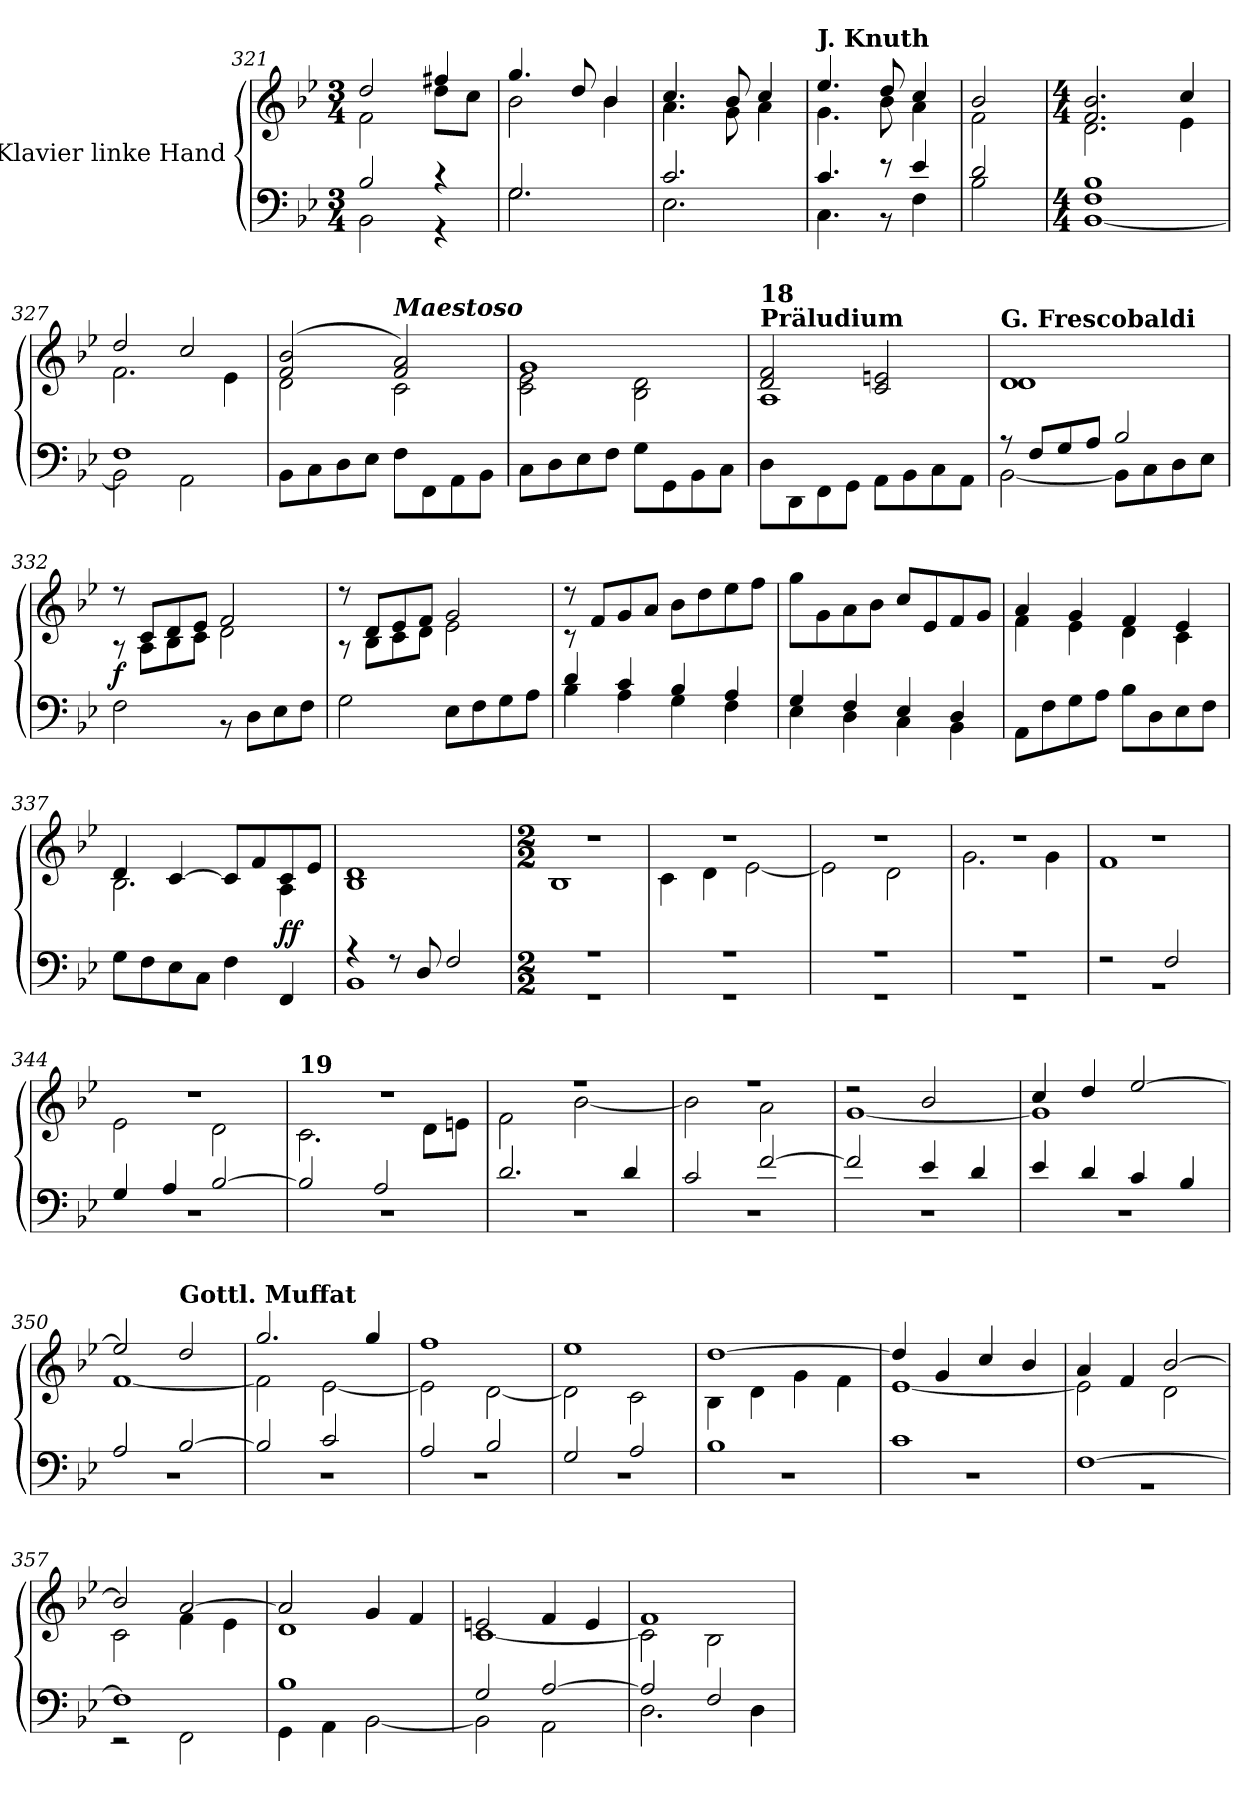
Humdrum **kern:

**kern	**kern	**dynam
*part1	*part1	*part1
*staff2	*staff1	*staff1/2
*I"Klavier linke Hand	*	*
*clefF4	*clefG2	*
*k[b-e-]	*k[b-e-]	*
*M3/4	*M3/4	*
=321	=321	=321
*^	*^	*
2B-/	2BB-\	2dd/	2f\	.
4r	4r	4ff#X/	8dd\L	.
.	.	.	8cc\J	.
=322	=322	=322	=322	=322
2.G/	2.G\	4.gg/	2b-\	.
.	.	8dd/	.	.
.	.	4b-/	4b-\	.
=323	=323	=323	=323	=323
2.c/	2.E-\	4.cc/	4.a\	.
.	.	8b-/	8g\	.
.	.	4cc/	4a\	.
!!LO:LB:g=z	!!
=324	=324	=324	=324	=324
!	!	!LO:TX:a:B:t=J. Knuth	!	!
4.c/	4.C\	4.ee-/	4.g\	.
8r	8r	8dd/	8b-\	.
4e-/	4F\	4cc/	4a\	.
=325	=325	=325	=325	=325
2d/	2B-\	2b-/	2f\	.
!!LO:LB:g=z	!!
=326	=326	=326	=326	=326
*M4/4	*	*M4/4	*	*
1F 1B-	[1BB-	2.f/ 2.b-/	2.d\	.
.	.	4cc/	4e-\	.
=327	=327	=327	=327	=327
1F	2BB-\]	2dd/	2.f\	.
.	2AA\	2cc/	.	.
.	.	.	4e-\	.
=328	=328	=328	=328	=328
2ryy	8BB-\L	(2f/ 2b-/	2d\	.
.	8C\	.	.	.
.	8D\	.	.	.
.	8E-\J	.	.	.
!	!	!LO:TX:a:Bi:t=Maestoso	!	!
2ryy	8F\L	2f/ 2a/)	2c\	.
.	8FF\	.	.	.
.	8AA\	.	.	.
.	8BB-\J	.	.	.
=329	=329	=329	=329	=329
2ryy	8C\L	1g	2c\ 2e-\	.
.	8D\	.	.	.
.	8E-\	.	.	.
.	8F\J	.	.	.
2ryy	8G\L	.	2B-\ 2d\	.
.	8GG\	.	.	.
.	8BB-\	.	.	.
.	8C\J	.	.	.
!!LO:LB:g=z	!!
=330	=330	=330	=330	=330
!	!	!LO:TX:a:B:t=Präludium	!	!
!	!	!LO:TX:a:B:t=18	!	!
2ryy	8D\L	2d/ 2f/	1A	.
.	8DD\	.	.	.
.	8FF\	.	.	.
.	8GG\J	.	.	.
2ryy	8AA\L	2c/ 2en/	.	.
.	8BB-\	.	.	.
.	8C\	.	.	.
.	8AA\J	.	.	.
=331	=331	=331	=331	=331
!	!	!LO:TX:a:B:t=G. Frescobaldi	!	!
8r	[2BB-\	1d	1d	.
8F/L	.	.	.	.
8G/	.	.	.	.
8A/J	.	.	.	.
2B-/	8BB-\L]	.	.	.
.	8C\	.	.	.
.	8D\	.	.	.
.	8E-\J	.	.	.
!!LO:PB:g=z	!!
=332	=332	=332	=332	=332
!	!	!	!	!LO:DY:b
1ryy	2F\	8r	8r	f
.	.	8c/L	8A\L	.
.	.	8d/	8B-\	.
.	.	8e-/J	8c\J	.
.	8r	2f/	2d\	.
.	8D\L	.	.	.
.	8E-\	.	.	.
.	8F\J	.	.	.
=333	=333	=333	=333	=333
1ryy	2G\	8r	8r	.
.	.	8d/L	8B-\L	.
.	.	8e-/	8c\	.
.	.	8f/J	8d\J	.
.	8E-\L	2g/	2e-\	.
.	8F\	.	.	.
.	8G\	.	.	.
.	8A\J	.	.	.
=334	=334	=334	=334	=334
4d/	4B-\	8r	8r	.
.	.	8f/L	2..ryy	.
4c/	4A\	8g/	.	.
.	.	8a/J	.	.
4B-/	4G\	8b-\L	.	.
.	.	8dd\	.	.
4A/	4F\	8ee-\	.	.
.	.	8ff\J	.	.
*	*	*v	*v	*
!!LO:LB:g=z
=335	=335	=335	=335
4G/	4E-\	8gg\L	.
.	.	8g\	.
4F/	4D\	8a\	.
.	.	8b-\J	.
4E-/	4C\	8cc/L	.
.	.	8e-/	.
4D/	4BB-\	8f/	.
.	.	8g/J	.
=336	=336	=336	=336
*	*	*^	*
1ryy	8AA\L	4a/	4f\	.
.	8F\	.	.	.
.	8G\	4g/	4e-\	.
.	8A\J	.	.	.
.	8B-\L	4f/	4d\	.
.	8D\	.	.	.
.	8E-\	4e-/	4c\	.
.	8F\J	.	.	.
=337	=337	=337	=337	=337
1ryy	8G\L	4d/	2.B-\	.
.	8F\	.	.	.
.	8E-\	[4c/	.	.
.	8C\J	.	.	.
.	4F\	8c/L]	.	.
.	.	8f/	.	.
!	!	!	!	!LO:DY:b
.	4FF/	8c/	4A\	ff
.	.	8e-/J	.	.
!!LO:LB:g=z	!!
=338	=338	=338	=338	=338
4r	1BB->	1d>	1B-	.
8r	.	.	.	.
8D/	.	.	.	.
2F/	.	.	.	.
!!LO:LB:g=z	!!
=339	=339	=339	=339	=339
*M2/2	*	*M2/2	*	*
1r	1r	1r	1B-	.
=340	=340	=340	=340	=340
1r	1r	1r	4c\	.
.	.	.	4d\	.
.	.	.	[2e-\	.
=341	=341	=341	=341	=341
1r	1r	1r	2e-\]	.
.	.	.	2d\	.
=342	=342	=342	=342	=342
1r	1r	1r	2.g\	.
.	.	.	4g\	.
=343	=343	=343	=343	=343
2r	1r	1r	1f	.
2F/	.	.	.	.
=344	=344	=344	=344	=344
4G/	1r	1r	2e-\	.
4A/	.	.	.	.
[2B-/	.	.	2d\	.
=345	=345	=345	=345	=345
!	!	!LO:TX:a:B:t=19	!	!
2B-/]	1r	1r	2.c\	.
2A/	.	.	.	.
.	.	.	8d\L	.
.	.	.	8en\J	.
!!LO:LB:g=z	!!
=346	=346	=346	=346	=346
2.d/	1r	1r	2f\	.
.	.	.	[2b-\	.
4d/	.	.	.	.
=347	=347	=347	=347	=347
2c/	1r	1r	2b-\]	.
[2f/	.	.	2a\	.
!!LO:LB:g=z	!!
=348	=348	=348	=348	=348
2f/]	1r	2r	[1g	.
4e-/	.	2b-/	.	.
4d/	.	.	.	.
=349	=349	=349	=349	=349
4e-/	1r	4cc/	1g]	.
4d/	.	4dd/	.	.
4c/	.	[2ee-/	.	.
4B-/	.	.	.	.
=350	=350	=350	=350	=350
2A/	1r	2ee-/]	[1f	.
!	!	!LO:TX:a:B:t=Gottl. Muffat	!	!
[2B-/	.	2dd/	.	.
=351	=351	=351	=351	=351
2B-/]	1r	2.gg/	2f\]	.
2c/	.	.	[2e-\	.
.	.	4gg/	.	.
=352	=352	=352	=352	=352
2A/	1r	1ff	2e-\]	.
2B-/	.	.	[2d\	.
!!LO:PB:g=z	!!
=353	=353	=353	=353	=353
2G/	1r	1ee-	2d\]	.
2A/	.	.	2c\	.
=354	=354	=354	=354	=354
1B-	1r	[1dd	4B-\	.
.	.	.	4d\	.
.	.	.	4g\	.
.	.	.	4f\	.
=355	=355	=355	=355	=355
1c	1r	4dd/]	[1e-	.
.	.	4g/	.	.
.	.	4cc/	.	.
.	.	4b-/	.	.
=356	=356	=356	=356	=356
[1F	1r	4a/	2e-\]	.
.	.	4f/	.	.
.	.	[2b-/	2d\	.
=357	=357	=357	=357	=357
1F]	2r	2b-/]	2c\	.
.	2FF\	[2a/	4f\	.
.	.	.	4e-\	.
=358	=358	=358	=358	=358
1B-	4GG\	2a/]	1d	.
.	4AA\	.	.	.
.	[2BB-\	4g/	.	.
.	.	4f/	.	.
!!LO:LB:g=z	!!
=359	=359	=359	=359	=359
2G/	2BB-\]	2en/	[1c	.
[2A/	2AA\	4f/	.	.
.	.	4e/	.	.
!!LO:PB:g=z	!!
=360	=360	=360	=360	=360
2A/]	2.D\	1f	2c\]	.
2F/	.	.	2B-\	.
.	4D\	.	.	.
*v	*v	*	*	*
*	*v	*v	*
=	=	=
*-	*-	*-
